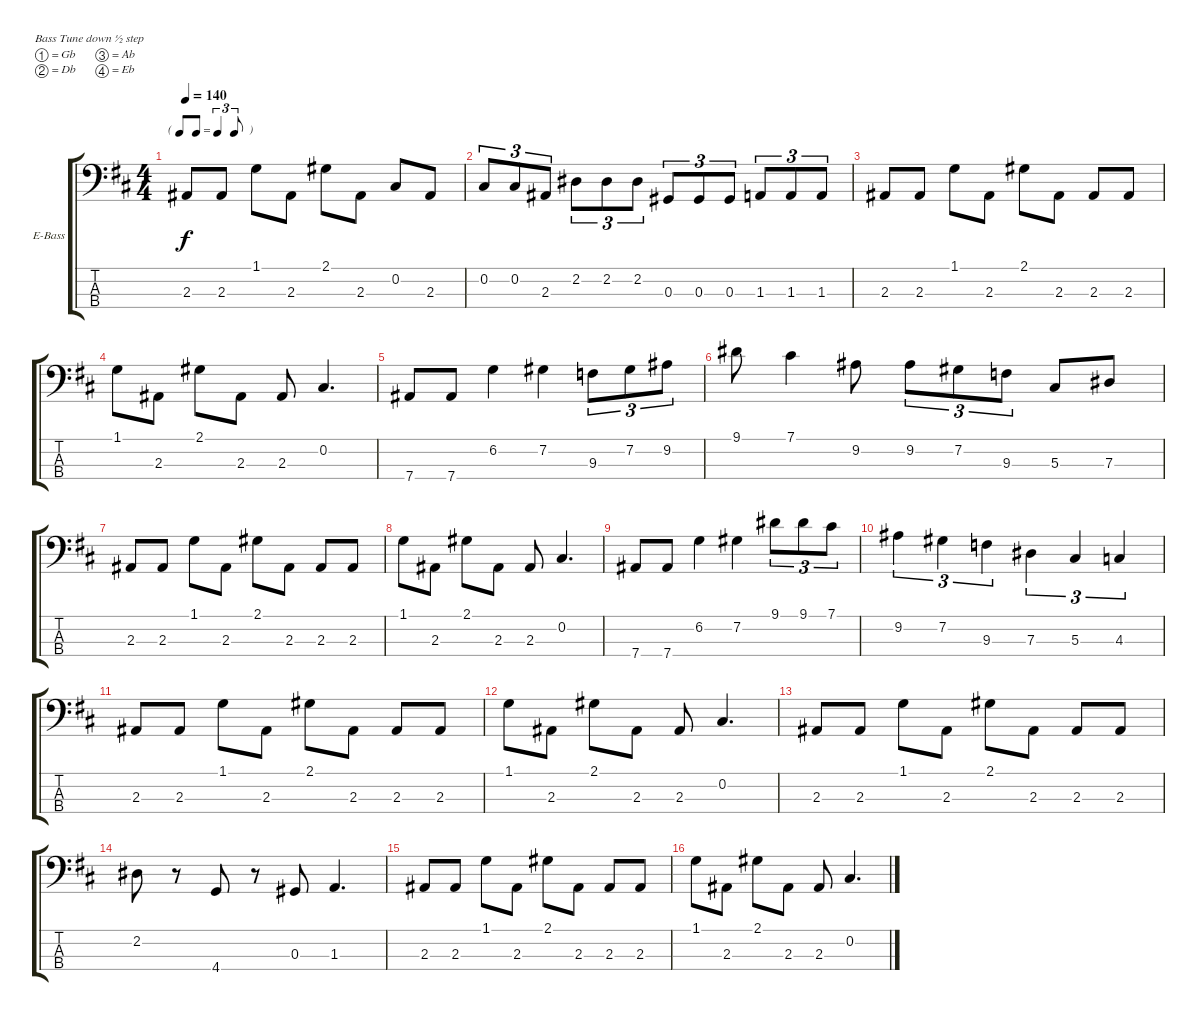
\bracketExtendMode groupsimilarinstruments
\firstSystemTrackNameOrientation horizontal
\otherSystemsTrackNameOrientation horizontal
\track (" Bass" "E-Bass") {instrument electricbasspick}
\staff {score tabs}
\tuning (Gb2 Db2 Ab1 Eb1)
\ts (4 4)
\tf triplet8th
\tempo 140
\clef f4
\ks d
2.3.8{dy f} 2.3.8 1.1.8 2.3.8 2.1.8 2.3.8 0.2.8 2.3.8 |
0.2.8{tu (3 2)} 0.2.8{tu (3 2)} 2.3.8{tu (3 2)} 2.2.8{tu (3 2)} 2.2.8{tu (3 2)} 2.2.8{tu (3 2)} 0.3.8{tu (3 2)} 0.3.8{tu (3 2)} 0.3.8{tu (3 2)} 1.3.8{tu (3 2)} 1.3.8{tu (3 2)} 1.3.8{tu (3 2)} |
2.3.8 2.3.8 1.1.8 2.3.8 2.1.8 2.3.8 2.3.8 2.3.8 |
1.1.8 2.3.8 2.1.8 2.3.8 2.3.8 0.2.4{d} |
7.4.8 7.4.8 6.2.4 7.2.4 9.3.8{tu (3 2)} 7.2.8{tu (3 2)} 9.2.8{tu (3 2)} |
9.1.8 7.1.4 9.2.8 9.2.8{tu (3 2)} 7.2.8{tu (3 2)} 9.3.8{tu (3 2)} 5.3.8 7.3.8 |
2.3.8 2.3.8 1.1.8 2.3.8 2.1.8 2.3.8 2.3.8 2.3.8 |
1.1.8 2.3.8 2.1.8 2.3.8 2.3.8 0.2.4{d} |
7.4.8 7.4.8 6.2.4 7.2.4 9.1.8{tu (3 2)} 9.1.8{tu (3 2)} 7.1.8{tu (3 2)} |
9.2.4{tu (3 2)} 7.2.4{tu (3 2)} 9.3.4{tu (3 2)} 7.3.4{tu (3 2)} 5.3.4{tu (3 2)} 4.3.4{tu (3 2)} |
2.3.8 2.3.8 1.1.8 2.3.8 2.1.8 2.3.8 2.3.8 2.3.8 |
1.1.8 2.3.8 2.1.8 2.3.8 2.3.8 0.2.4{d} |
2.3.8 2.3.8 1.1.8 2.3.8 2.1.8 2.3.8 2.3.8 2.3.8 |
2.2.8 r.8 4.4.8 r.8 0.3.8 1.3.4{d} |
2.3.8 2.3.8 1.1.8 2.3.8 2.1.8 2.3.8 2.3.8 2.3.8 |
1.1.8 2.3.8 2.1.8 2.3.8 2.3.8 0.2.4{d}
